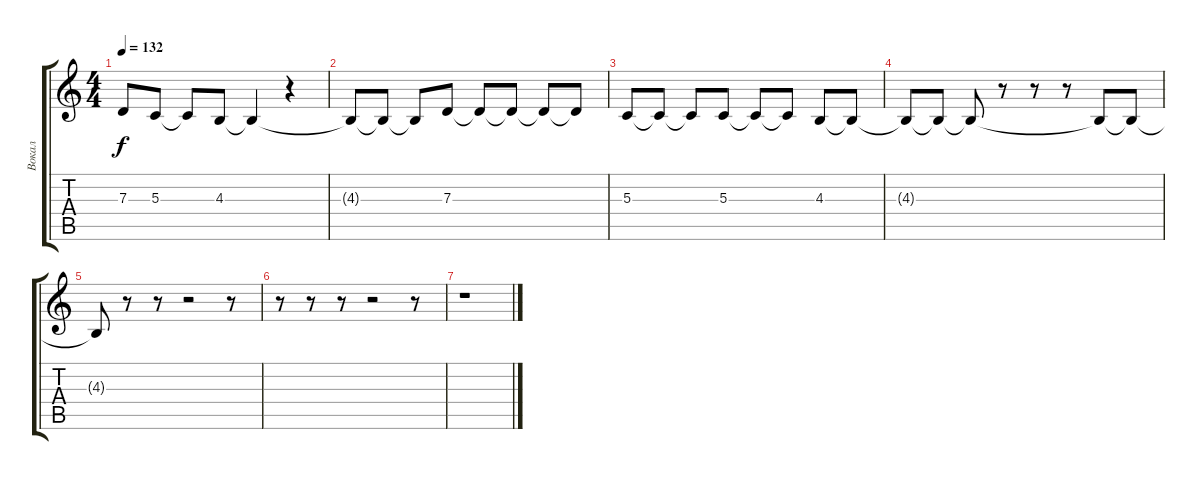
\track ("Вокал" "Вокал") {instrument oboe}
\staff {score tabs}
\tuning (E4 B3 G3 D3 A2 E2) {hide}
\ts (4 4)
\tempo 132
\clef g2
\ks c
7.3{t}.8{dy f} 5.3.8 5.3{t}.8 4.3.8 4.3{t}.4 r.4 |
4.3{t}.8 4.3{t}.8 4.3{t}.8 7.3.8 7.3{t}.8 7.3{t}.8 7.3{t}.8 7.3{t}.8 |
5.3.8 5.3{t}.8 5.3{t}.8 5.3.8 5.3{t}.8 5.3{t}.8 4.3.8 4.3{t}.8 |
4.3{t}.8 4.3{t}.8 4.3{t}.8 r.8 r.8 r.8 4.3{t}.8 4.3{t}.8 |
4.3{t}.8 r.8 r.8 r.2 r.8 |
r.8 r.8 r.8 r.2 r.8 |
r.1
